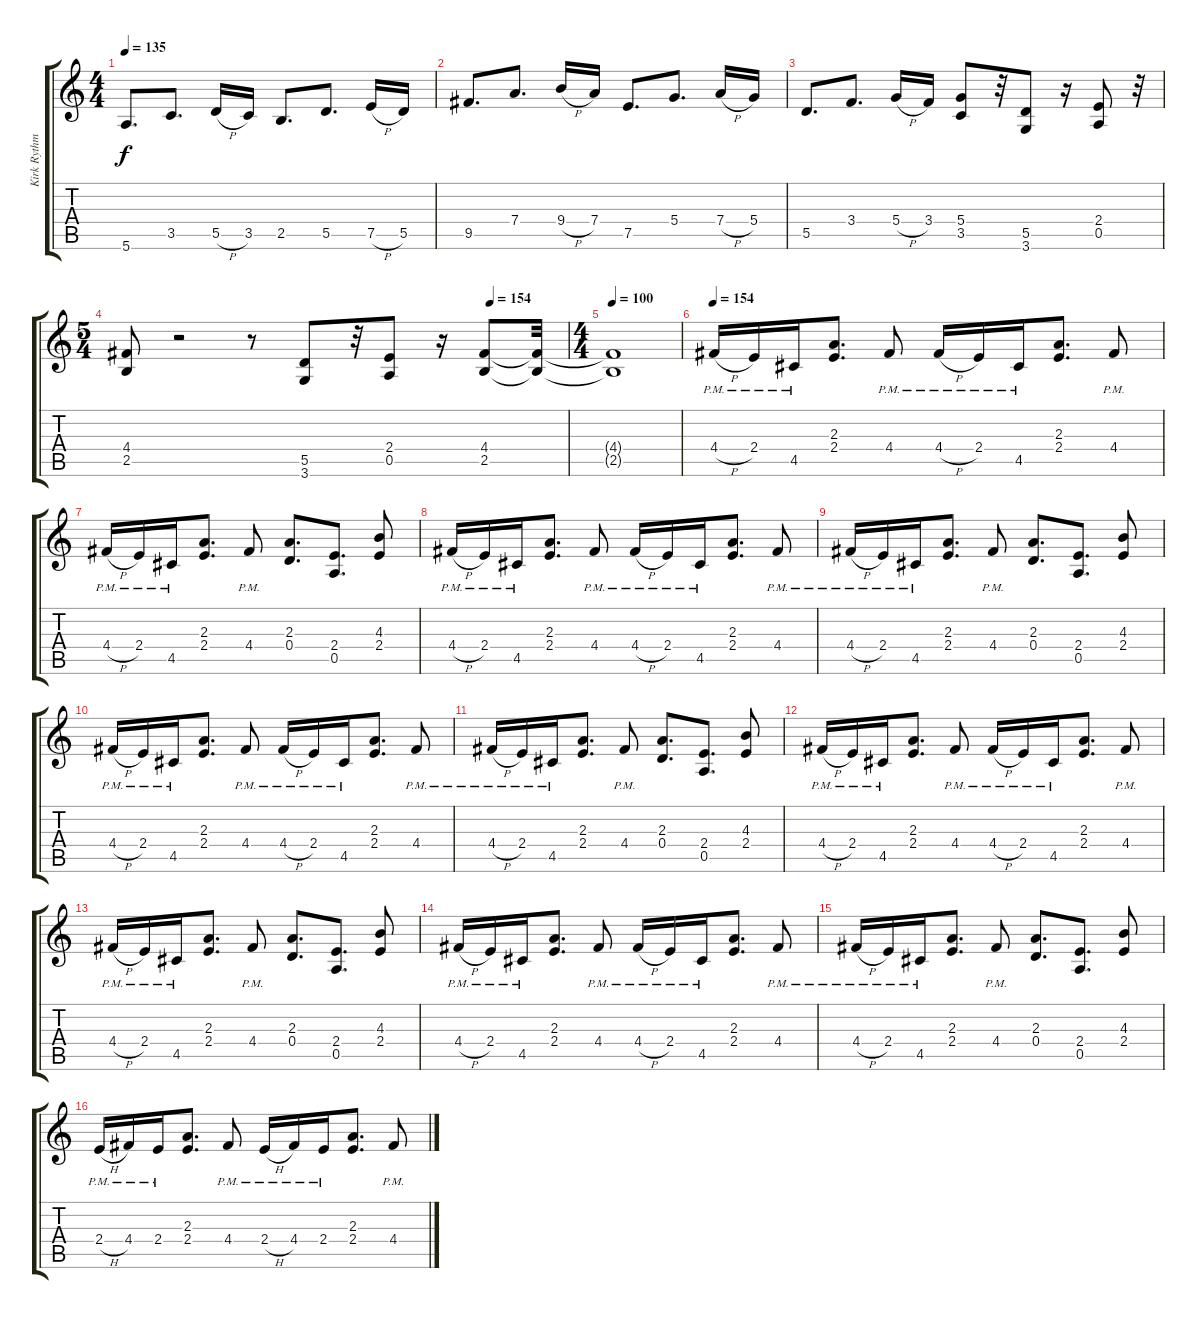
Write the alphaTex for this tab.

\track ("Kirk Rythm" "Kirk Rythm") {instrument distortionguitar}
\staff {score tabs}
\tuning (E4 B3 G3 D3 A2 E2) {hide}
\ts (4 4)
\tempo 135
\clef g2
\ks c
5.6.8{d dy f} 3.5.8{d} 5.5{h}.16 3.5.16 2.5.8{d} 5.5.8{d} 7.5{h}.16 5.5.16 |
9.5.8{d} 7.4.8{d} 9.4{h}.16 7.4.16 7.5.8{d} 5.4.8{d} 7.4{h}.16 5.4.16 |
5.5.8{d} 3.4.8{d} 5.4{h}.16 3.4.16 (5.4 3.5).8 r.32 (5.5 3.6).8 r.16 (2.4 0.5).8 r.32 |
\ts (5 4)
\tempo (154 0.825)
(4.4 2.5).8 r.2 r.8 (5.5 3.6).8 r.32 (2.4 0.5).8 r.16 (4.4 2.5).8 (4.4{t} 2.5{t}).32 |
\ts (4 4)
\tempo 100
(4.4{t} 2.5{t}).1 |
\tempo 154
4.4{h pm}.16 2.4{pm}.16 4.5{pm}.16 (2.3 2.4).8{d} 4.4{pm}.8 4.4{h pm}.16 2.4{pm}.16 4.5{pm}.16 (2.3 2.4).8{d} 4.4{pm}.8 |
4.4{h pm}.16 2.4{pm}.16 4.5{pm}.16 (2.3 2.4).8{d} 4.4{pm}.8 (2.3 0.4).8{d} (2.4 0.5).8{d} (4.3 2.4).8 |
4.4{h pm}.16 2.4{pm}.16 4.5{pm}.16 (2.3 2.4).8{d} 4.4{pm}.8 4.4{h pm}.16 2.4{pm}.16 4.5{pm}.16 (2.3 2.4).8{d} 4.4{pm}.8 |
4.4{h pm}.16 2.4{pm}.16 4.5{pm}.16 (2.3 2.4).8{d} 4.4{pm}.8 (2.3 0.4).8{d} (2.4 0.5).8{d} (4.3 2.4).8 |
4.4{h pm}.16 2.4{pm}.16 4.5{pm}.16 (2.3 2.4).8{d} 4.4{pm}.8 4.4{h pm}.16 2.4{pm}.16 4.5{pm}.16 (2.3 2.4).8{d} 4.4{pm}.8 |
4.4{h pm}.16 2.4{pm}.16 4.5{pm}.16 (2.3 2.4).8{d} 4.4{pm}.8 (2.3 0.4).8{d} (2.4 0.5).8{d} (4.3 2.4).8 |
4.4{h pm}.16 2.4{pm}.16 4.5{pm}.16 (2.3 2.4).8{d} 4.4{pm}.8 4.4{h pm}.16 2.4{pm}.16 4.5{pm}.16 (2.3 2.4).8{d} 4.4{pm}.8 |
4.4{h pm}.16 2.4{pm}.16 4.5{pm}.16 (2.3 2.4).8{d} 4.4{pm}.8 (2.3 0.4).8{d} (2.4 0.5).8{d} (4.3 2.4).8 |
4.4{h pm}.16 2.4{pm}.16 4.5{pm}.16 (2.3 2.4).8{d} 4.4{pm}.8 4.4{h pm}.16 2.4{pm}.16 4.5{pm}.16 (2.3 2.4).8{d} 4.4{pm}.8 |
4.4{h pm}.16 2.4{pm}.16 4.5{pm}.16 (2.3 2.4).8{d} 4.4{pm}.8 (2.3 0.4).8{d} (2.4 0.5).8{d} (4.3 2.4).8 |
2.4{h pm}.16 4.4{pm}.16 2.4{pm}.16 (2.3 2.4).8{d} 4.4{pm}.8 2.4{h pm}.16 4.4{pm}.16 2.4{pm}.16 (2.3 2.4).8{d} 4.4{pm}.8
